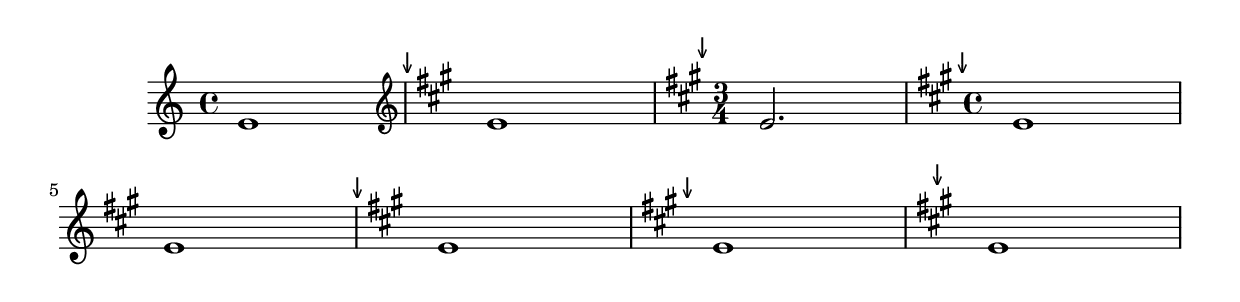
%% Do not edit this file; it is auto-generated from input/new
%% This file is in the public domain.
\version "2.11.59"

\header {
  texidoces = "
Si están especificadas, las marcas de texto se pueden alinear con
objetos de notación distintos a las líneas divisorias.  Entre estos
objetos se encuentran @code{ambitus}, @code{breathing-sign},
@code{clef}, @code{custos}, @code{staff-bar}, @code{left-edge},
@code{key-cancellation}, @code{key-signature} y @code{time-signature}.

En estos casos, las marcas de texto se centran horizontalmente sobre
el objeto, aunque esto se puede cambiar, como se muestra en la segunda
línea de este ejemplo (en una partitura con varios pentagramas, se
debe hacer este ajuste para todos los pentagramas).

"
  doctitlees = "Alinear marcas con varios objetos de notación"

  lsrtags = "text"
  texidoc = "If specified, text marks may be aligned with notation
objects other than bar lines.  These objects include @code{ambitus},
@code{breathing-sign}, @code{clef}, @code{custos}, @code{staff-bar},
@code{left-edge}, @code{key-cancellation}, @code{key-signature}, and
@code{time-signature}.

In such cases, text marks will be horizontally centered above the
object.  However this can be changed, as demonstrated on the second
line of this example (in a score with multiple staves, this setting
should be done for all the staves)."
  doctitle = "Aligning marks with various notation objects"
} % begin verbatim

\relative c' {
  e1
  
  % the RehearsalMark will be centered above the Clef
  \override Score.RehearsalMark #'break-align-symbols = #'(clef)
  \key a \major
  \clef treble
  \mark "↓"
  e1
  
  % the RehearsalMark will be centered above the TimeSignature
  \override Score.RehearsalMark #'break-align-symbols = #'(time-signature)
  \key a \major
  \clef treble
  \time 3/4
  \mark "↓"
  e2.
  
  % the RehearsalMark will be centered above the KeySignature
  \override Score.RehearsalMark #'break-align-symbols = #'(key-signature)
  \key a \major
  \clef treble
  \time 4/4
  \mark "↓"
  e1

  \break
  e1
  
  % the RehearsalMark will be aligned with the left edge of the KeySignature
  \once \override Score.KeySignature #'break-align-anchor-alignment = #LEFT
  \mark "↓"
  \key a \major
  e1
  
  % the RehearsalMark will be aligned with the right edge of the KeySignature
  \once \override Score.KeySignature #'break-align-anchor-alignment = #RIGHT
  \key a \major
  \mark "↓"
  e1
  
  % the RehearsalMark will be aligned with the left edge of the KeySignature
  % and then shifted right by one unit.
  \once \override Score.KeySignature #'break-align-anchor = #1
  \key a \major
  \mark "↓"
  e1
}
